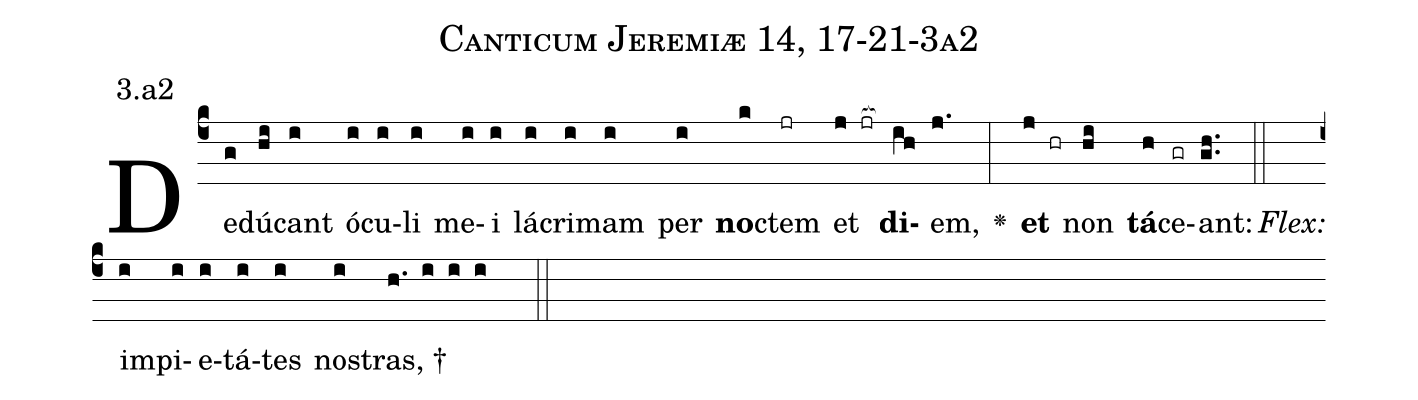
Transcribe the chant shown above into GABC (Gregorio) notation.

name: Canticum Jeremiæ 14, 17-21-3a2;
annotation: 3.a2;
%%
(c4)De(g)dú(hi)cant(i) ó(i)cu(i)li(i) me(i)i(i) lá(i)cri(i)mam(i) per(i) <b>no</b>(k)ctem(jr) et(j jr[ocb:1{]) <b>di</b>(ih[ocb:0}])em,(j.) <v>\greheightstar</v>(:) <b>et</b>(j hr) non(hi) <b>tá</b>(h)ce(gr)ant:(gh..) (::)
<i>Flex:</i>()  im(i)pi(i)e(i)tá(i)tes(i) no(i)stras, †(h. i i i  ::)

%E(i) u(i) o(j) u(hi) a(h) e.(gh..) (::)
